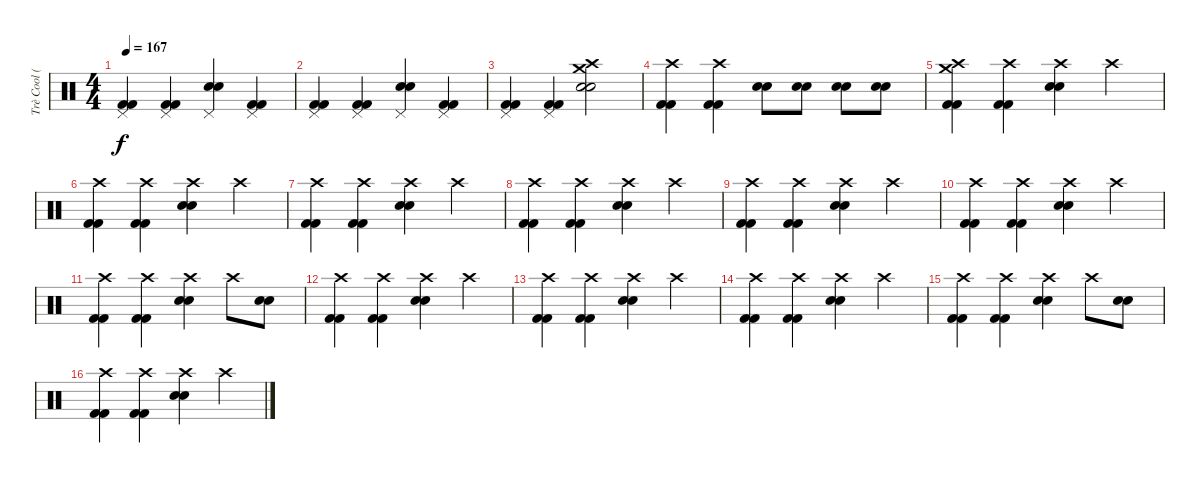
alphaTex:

\track ("Trè Cool (Drums)" "Trè Cool (") {instrument percussion}
\staff {score}
\articulation defaults
\ts (4 4)
\tempo 167
\clef neutral
\ks c
("Pedal Hi-Hat (hit)" "Kick (hit) 2" "Kick (hit) 2").4{dy f} ("Pedal Hi-Hat (hit)" "Kick (hit) 2" "Kick (hit) 2").4 ("Pedal Hi-Hat (hit)" "Snare (hit) 2" "Snare (hit) 2").4 ("Pedal Hi-Hat (hit)" "Kick (hit) 2" "Kick (hit) 2").4 |
("Pedal Hi-Hat (hit)" "Kick (hit) 2" "Kick (hit) 2").4 ("Pedal Hi-Hat (hit)" "Kick (hit) 2" "Kick (hit) 2").4 ("Pedal Hi-Hat (hit)" "Snare (hit) 2" "Snare (hit) 2").4 ("Pedal Hi-Hat (hit)" "Kick (hit) 2" "Kick (hit) 2").4 |
("Pedal Hi-Hat (hit)" "Kick (hit) 2" "Kick (hit) 2").4 ("Pedal Hi-Hat (hit)" "Kick (hit) 2" "Kick (hit) 2").4 ("Crash high (hit)" "Crash medium (hit)" "Snare (hit) 2" "Snare (hit) 2").2 |
("Crash high (hit)" "Kick (hit) 2" "Kick (hit) 2").4 ("Crash high (hit)" "Kick (hit) 2" "Kick (hit) 2").4 ("Snare (hit) 2" "Snare (hit) 2").8 ("Snare (hit) 2" "Snare (hit) 2").8 ("Snare (hit) 2" "Snare (hit) 2").8 ("Snare (hit) 2" "Snare (hit) 2").8 |
("Crash medium (hit)" "Crash high (hit)" "Kick (hit) 2" "Kick (hit) 2").4 ("Crash high (hit)" "Kick (hit) 2" "Kick (hit) 2").4 ("Crash high (hit)" "Snare (hit) 2" "Snare (hit) 2").4 "Crash high (hit)".4 |
("Crash high (hit)" "Kick (hit) 2" "Kick (hit) 2").4 ("Crash high (hit)" "Kick (hit) 2" "Kick (hit) 2").4 ("Crash high (hit)" "Snare (hit) 2" "Snare (hit) 2").4 "Crash high (hit)".4 |
("Crash high (hit)" "Kick (hit) 2" "Kick (hit) 2").4 ("Crash high (hit)" "Kick (hit) 2" "Kick (hit) 2").4 ("Crash high (hit)" "Snare (hit) 2" "Snare (hit) 2").4 "Crash high (hit)".4 |
("Crash high (hit)" "Kick (hit) 2" "Kick (hit) 2").4 ("Crash high (hit)" "Kick (hit) 2" "Kick (hit) 2").4 ("Crash high (hit)" "Snare (hit) 2" "Snare (hit) 2").4 "Crash high (hit)".4 |
("Crash high (hit)" "Kick (hit) 2" "Kick (hit) 2").4 ("Crash high (hit)" "Kick (hit) 2" "Kick (hit) 2").4 ("Crash high (hit)" "Snare (hit) 2" "Snare (hit) 2").4 "Crash high (hit)".4 |
("Crash high (hit)" "Kick (hit) 2" "Kick (hit) 2").4 ("Crash high (hit)" "Kick (hit) 2" "Kick (hit) 2").4 ("Crash high (hit)" "Snare (hit) 2" "Snare (hit) 2").4 "Crash high (hit)".4 |
("Crash high (hit)" "Kick (hit) 2" "Kick (hit) 2").4 ("Crash high (hit)" "Kick (hit) 2" "Kick (hit) 2").4 ("Crash high (hit)" "Snare (hit) 2" "Snare (hit) 2").4 "Crash high (hit)".8 ("Snare (hit) 2" "Snare (hit) 2").8 |
("Crash high (hit)" "Kick (hit) 2" "Kick (hit) 2").4 ("Crash high (hit)" "Kick (hit) 2" "Kick (hit) 2").4 ("Crash high (hit)" "Snare (hit) 2" "Snare (hit) 2").4 "Crash high (hit)".4 |
("Crash high (hit)" "Kick (hit) 2" "Kick (hit) 2").4 ("Crash high (hit)" "Kick (hit) 2" "Kick (hit) 2").4 ("Crash high (hit)" "Snare (hit) 2" "Snare (hit) 2").4 "Crash high (hit)".4 |
("Crash high (hit)" "Kick (hit) 2" "Kick (hit) 2").4 ("Crash high (hit)" "Kick (hit) 2" "Kick (hit) 2").4 ("Crash high (hit)" "Snare (hit) 2" "Snare (hit) 2").4 "Crash high (hit)".4 |
("Crash high (hit)" "Kick (hit) 2" "Kick (hit) 2").4 ("Crash high (hit)" "Kick (hit) 2" "Kick (hit) 2").4 ("Crash high (hit)" "Snare (hit) 2" "Snare (hit) 2").4 "Crash high (hit)".8 ("Snare (hit) 2" "Snare (hit) 2").8 |
("Crash high (hit)" "Kick (hit) 2" "Kick (hit) 2").4 ("Crash high (hit)" "Kick (hit) 2" "Kick (hit) 2").4 ("Crash high (hit)" "Snare (hit) 2" "Snare (hit) 2").4 "Crash high (hit)".4
